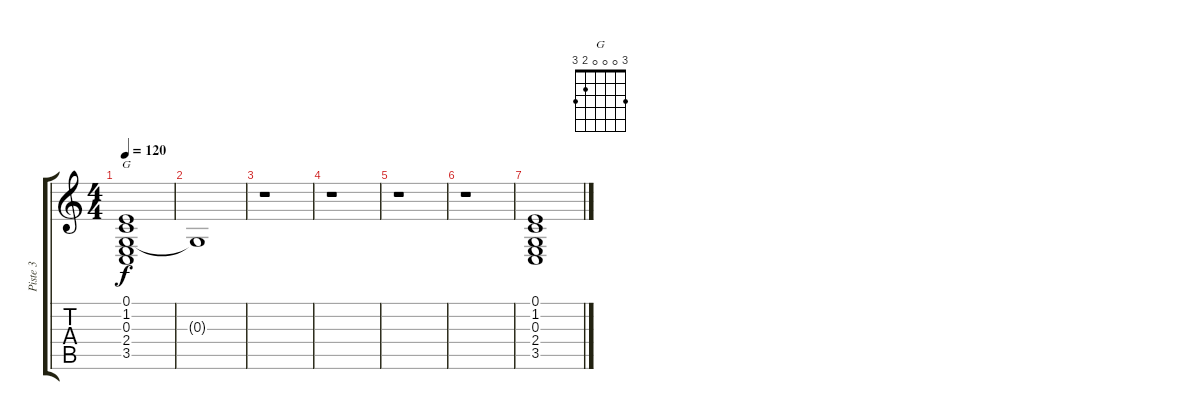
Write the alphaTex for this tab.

\track ("Piste 3" "Piste 3") {instrument synthstrings2}
\staff {score tabs}
\tuning (E4 B3 G3 D3 A2 E2) {hide}
\chord ("G" 3 0 0 0 2 3)
\ts (4 4)
\tempo 120
\clef g2
\ks c
(0.1 1.2 0.3 2.4 3.5).1{ch "G" dy f volume 5 instrument synthstrings2} |
0.3{t}.1 |
r.1 |
r.1 |
r.1 |
r.1 |
(0.1 1.2 0.3 2.4 3.5).1{volume 5 instrument synthstrings2}
